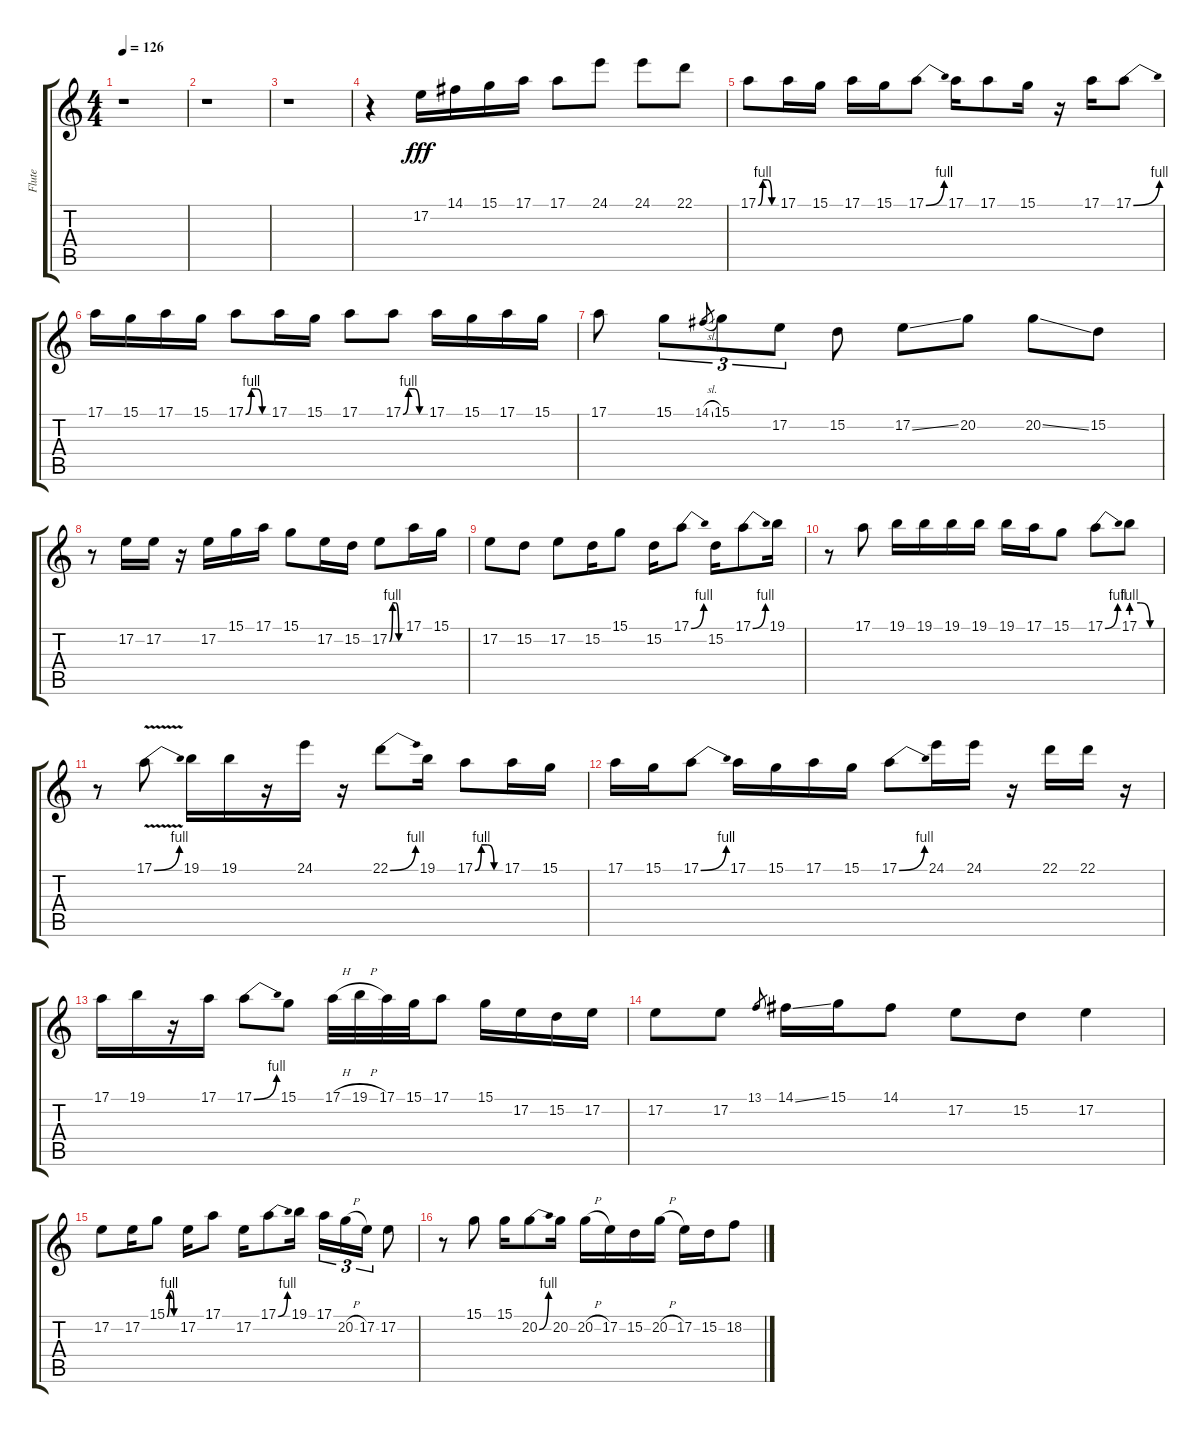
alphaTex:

\track ("Flute" "Flute") {instrument flute}
\staff {score tabs}
\tuning (E4 B3 G3 D3 A2 E2) {hide}
\ts (4 4)
\tempo 126
\clef g2
\ks c
r.1{dy fff} |
r.1 |
r.1 |
r.4 17.2.16 14.1.16 15.1.16 17.1.16 17.1.8 24.1.8 24.1.8 22.1.8 |
17.1{be (custom 0 0 15 4 30 4 45 0 60 0)}.8 17.1.16 15.1.16 17.1.16 15.1.16 17.1{be (bend 0 0 60 4)}.8 17.1.16 17.1.8 15.1.16 r.16 17.1.16 17.1{be (bend 0 0 60 4)}.8 |
17.1.16 15.1.16 17.1.16 15.1.16 17.1{be (custom 0 0 15 4 30 4 45 0 60 0)}.8 17.1.16 15.1.16 17.1.8 17.1{be (custom 0 0 15 4 30 4 45 0 60 0)}.8 17.1.16 15.1.16 17.1.16 15.1.16 |
17.1.8 15.1.8{tu (3 2)} 14.1{sl}.8{gr} 15.1.8{tu (3 2)} 17.2.8{tu (3 2)} 15.2.8 17.2{ss}.8 20.2.8 20.2{ss}.8 15.2.8 |
r.8 17.2.16 17.2.16 r.16 17.2.16 15.1.16 17.1.16 15.1.8 17.2.16 15.2.16 17.2{be (custom 0 0 15 4 30 4 45 0 60 0)}.8 17.1.16 15.1.16 |
17.2.8 15.2.8 17.2.8 15.2.16 15.1.8 15.2.16 17.1{be (bend 0 0 60 4)}.8 15.2.16 17.1{be (bend 0 0 60 4)}.8 19.1.16 |
r.8 17.1.8 19.1.16 19.1.16 19.1.16 19.1.16 19.1.16 17.1.16 15.1.8 17.1{be (bend 0 0 60 4)}.8 17.1{be (custom 0 4 20 4 40 0 60 0)}.8 |
r.8 17.1{be (bend 0 0 60 4) v}.8 19.1.16 19.1.16 r.16 24.1.16 r.16 22.1{be (bend 0 0 60 4)}.8 19.1.16 17.1{be (custom 0 0 15 4 30 4 45 0 60 0)}.8 17.1.16 15.1.16 |
17.1.16 15.1.16 17.1{be (bend 0 0 60 4)}.8 17.1.16 15.1.16 17.1.16 15.1.16 17.1{be (bend 0 0 60 4)}.8 24.1.16 24.1.16 r.16 22.1.16 22.1.16 r.16 |
17.1.16 19.1.16 r.16 17.1.16 17.1{be (bend 0 0 60 4)}.8 15.1.8 17.1{h}.32 19.1{h}.32 17.1.32 15.1.32 17.1.8 15.1.16 17.2.16 15.2.16 17.2.16 |
17.2.8 17.2.8 13.1.8{gr} 14.1{ss}.16 15.1.16 14.1.8 17.2.8 15.2.8 17.2.4 |
17.2.8 17.2.16 15.1{be (custom 0 0 15 4 30 4 45 0 60 0)}.8 17.2.16 17.1.8 17.2.16 17.1{be (bend 0 0 60 4)}.8 19.1.16 17.1.16{tu (3 2)} 20.2{h}.16{tu (3 2)} 17.2.16{tu (3 2)} 17.2.8 |
r.8 15.1.8 15.1.16 20.2{be (bend 0 0 60 4)}.8 20.2.16 20.2{h}.16 17.2.16 15.2.16 20.2{h}.16 17.2.16 15.2.16 18.2.8
